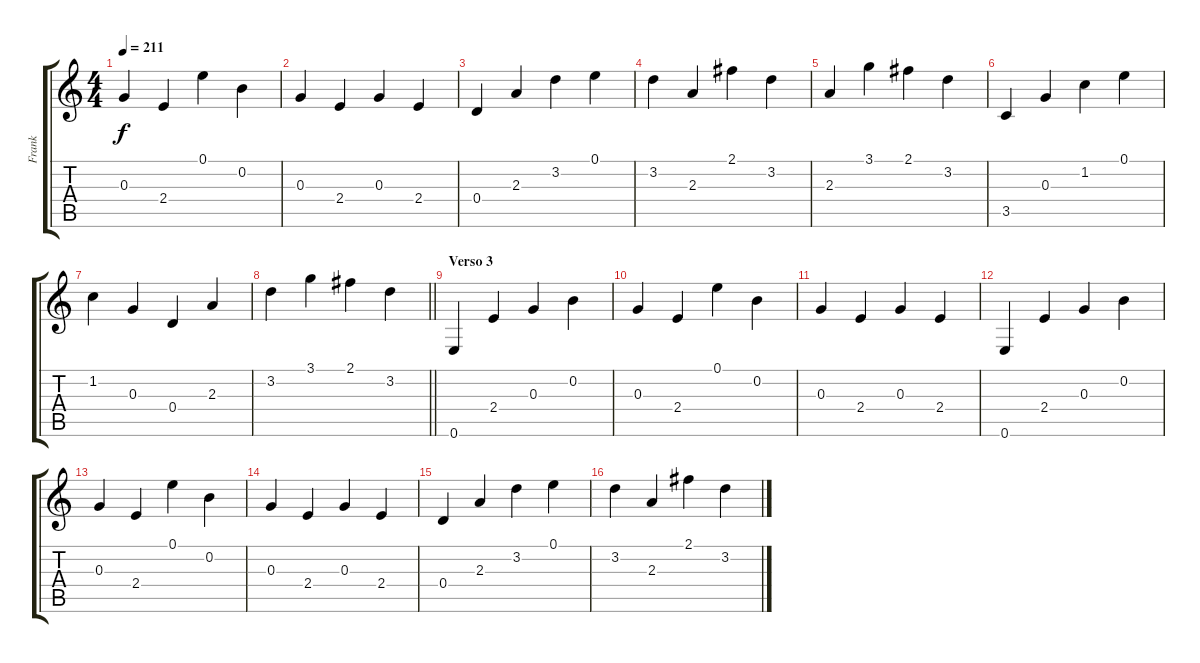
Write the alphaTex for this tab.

\track ("Frank" "Frank") {instrument acousticguitarsteel}
\staff {score tabs}
\tuning (E4 B3 G3 D3 A2 E2) {hide}
\ts (4 4)
\tempo 211
\clef g2
\ks c
0.3.4{dy f} 2.4.4 0.1.4 0.2.4 |
0.3.4 2.4.4 0.3.4 2.4.4 |
0.4.4 2.3.4 3.2.4 0.1.4 |
3.2.4 2.3.4 2.1.4 3.2.4 |
2.3.4 3.1.4 2.1.4 3.2.4 |
3.5.4 0.3.4 1.2.4 0.1.4 |
1.2.4 0.3.4 0.4.4 2.3.4 |
\barLineRight lightlight
3.2.4 3.1.4 2.1.4 3.2.4 |
\section ("" "Verso 3")
0.6.4 2.4.4 0.3.4 0.2.4 |
0.3.4 2.4.4 0.1.4 0.2.4 |
0.3.4 2.4.4 0.3.4 2.4.4 |
0.6.4 2.4.4 0.3.4 0.2.4 |
0.3.4 2.4.4 0.1.4 0.2.4 |
0.3.4 2.4.4 0.3.4 2.4.4 |
0.4.4 2.3.4 3.2.4 0.1.4 |
3.2.4 2.3.4 2.1.4 3.2.4
